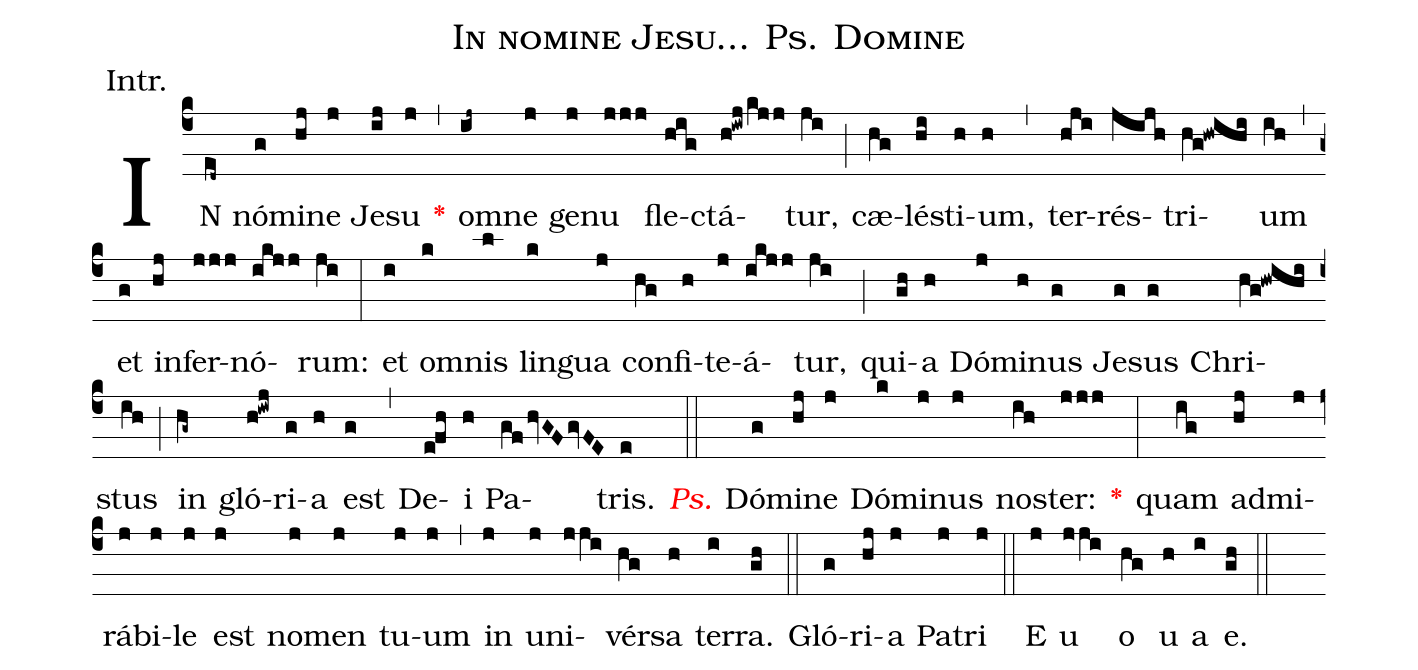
name:In nomine Jesu... Ps. Domine;
annotation:Intr.;
mode:III.;
office-part:Introit;
%%
(c4) IN(ed~) nó(g)mi(hj)ne(j) Je(ij)su(j) <v>\red{*}</v>(,) o(ij~)mne(j) ge(j)nu(jjj) fle(hig)ctá(h!iwj/kjj)tur,(ji) (;) cæ(hg)lé(hi)sti(h)um,(h) (,) ter(hji)rés(jijh)tri(hg!hwihi)um(ih) (,) et(g) in(hj)fer(jjj)nó(ikjj)rum:(ji) (:) et(i) o(k)mnis(l) lin(k)gua(j) con(hg)fi(h)te(j)á(ikjj)tur,(ji) (;) qui(gh)a(h) Dó(j)mi(h)nus(g) Je(g)sus(g) Chri(hg!hwihi)stus(ih) (;) in(hg~) gló(h!iwj)ri(g)a(h) est(g) (,) De(e!fh)i(h) Pa(gfhvGFgvFE)tris.(e) (::) <v>\redit{Ps.}</v> Dó(g)mi(hj)ne(j) Dó(k)mi(j)nus(j) nos(ih)ter:(jjj) <v>\red{*}</v>(:) quam(ig) ad(hj)mi(j)rá(j)bi(j)le(j) est(j) no(j)men(j) tu(j)um(j) (,) in(j) u(j)ni(jji)vér(hg)sa(h) ter(i)ra.(gh) (::) Gló(g)ri(hj)a(j) Pa(j)tri(j) (::) E(j) u(jji) o(hg) u(h) a(i) e.(gh) (::)
